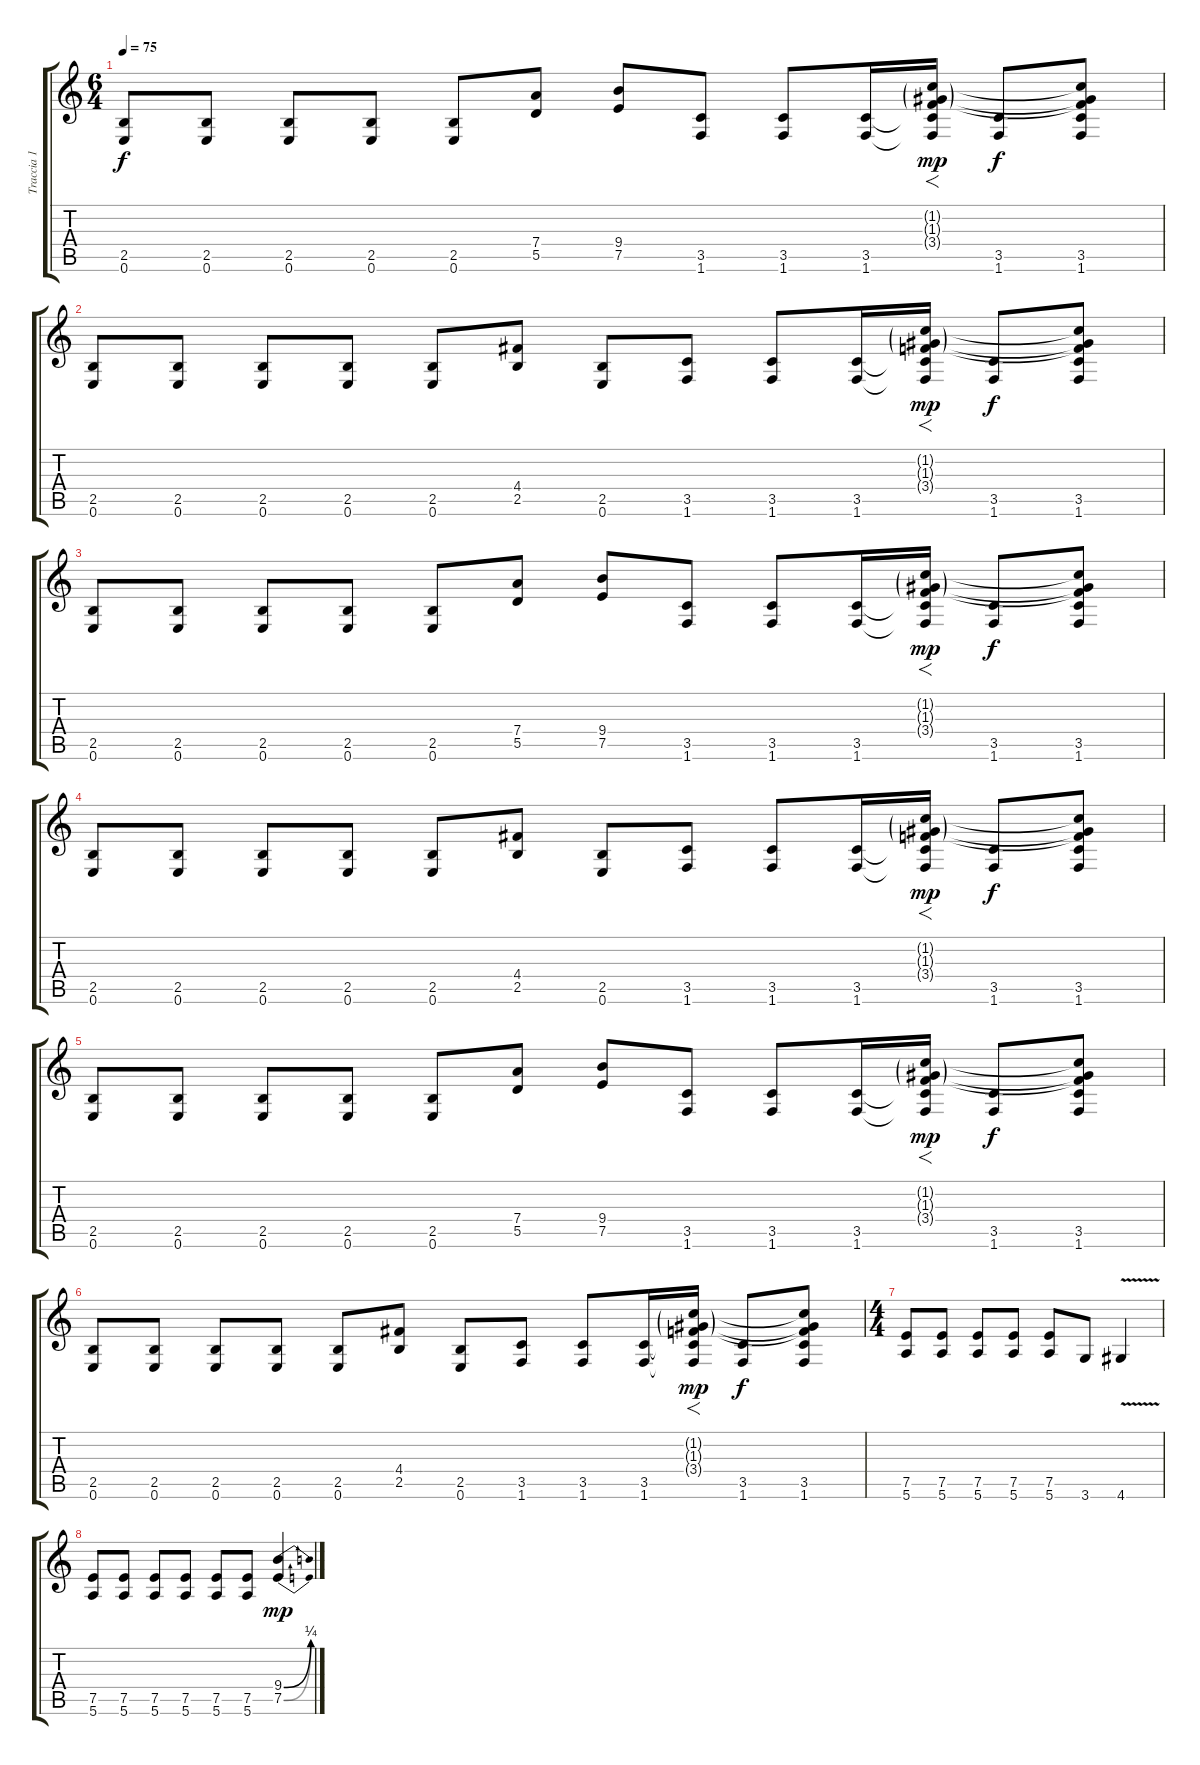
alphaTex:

\track ("Traccia 1" "Traccia 1") {instrument distortionguitar}
\staff {score tabs}
\tuning (E4 B3 G3 D3 A2 E2) {hide}
\ts (6 4)
\tempo 75
\clef g2
\ks c
(2.5 0.6).8{dy f} (2.5 0.6).8 (2.5 0.6).8 (2.5 0.6).8 (2.5 0.6).8 (7.4 5.5).8 (9.4 7.5).8 (3.5 1.6).8 (3.5 1.6).8 (3.5 1.6).16 (1.2{g} 1.3{g} 3.4{g} 3.5{t} 1.6{t}).16{f dy mp} (3.5 1.6).8{dy f} (1.2{t} 1.3{t} 3.4{t} 3.5 1.6).8 |
(2.5 0.6).8 (2.5 0.6).8 (2.5 0.6).8 (2.5 0.6).8 (2.5 0.6).8 (4.4 2.5).8 (2.5 0.6).8 (3.5 1.6).8 (3.5 1.6).8 (3.5 1.6).16 (1.2{g} 1.3{g} 3.4{g} 3.5{t} 1.6{t}).16{f dy mp} (3.5 1.6).8{dy f} (1.2{t} 1.3{t} 3.4{t} 3.5 1.6).8 |
(2.5 0.6).8 (2.5 0.6).8 (2.5 0.6).8 (2.5 0.6).8 (2.5 0.6).8 (7.4 5.5).8 (9.4 7.5).8 (3.5 1.6).8 (3.5 1.6).8 (3.5 1.6).16 (1.2{g} 1.3{g} 3.4{g} 3.5{t} 1.6{t}).16{f dy mp} (3.5 1.6).8{dy f} (1.2{t} 1.3{t} 3.4{t} 3.5 1.6).8 |
(2.5 0.6).8 (2.5 0.6).8 (2.5 0.6).8 (2.5 0.6).8 (2.5 0.6).8 (4.4 2.5).8 (2.5 0.6).8 (3.5 1.6).8 (3.5 1.6).8 (3.5 1.6).16 (1.2{g} 1.3{g} 3.4{g} 3.5{t} 1.6{t}).16{f dy mp} (3.5 1.6).8{dy f} (1.2{t} 1.3{t} 3.4{t} 3.5 1.6).8 |
(2.5 0.6).8 (2.5 0.6).8 (2.5 0.6).8 (2.5 0.6).8 (2.5 0.6).8 (7.4 5.5).8 (9.4 7.5).8 (3.5 1.6).8 (3.5 1.6).8 (3.5 1.6).16 (1.2{g} 1.3{g} 3.4{g} 3.5{t} 1.6{t}).16{f dy mp} (3.5 1.6).8{dy f} (1.2{t} 1.3{t} 3.4{t} 3.5 1.6).8 |
(2.5 0.6).8 (2.5 0.6).8 (2.5 0.6).8 (2.5 0.6).8 (2.5 0.6).8 (4.4 2.5).8 (2.5 0.6).8 (3.5 1.6).8 (3.5 1.6).8 (3.5 1.6).16 (1.2{g} 1.3{g} 3.4{g} 3.5{t} 1.6{t}).16{f dy mp} (3.5 1.6).8{dy f} (1.2{t} 1.3{t} 3.4{t} 3.5 1.6).8 |
\ts (4 4)
(7.5 5.6).8 (7.5 5.6).8 (7.5 5.6).8 (7.5 5.6).8 (7.5 5.6).8 3.6.8 4.6{v}.4 |
(7.5 5.6).8 (7.5 5.6).8 (7.5 5.6).8 (7.5 5.6).8 (7.5 5.6).8 (7.5 5.6).8 (9.4{be (bend 0 0 60 1)} 7.5{be (bend 0 0 60 1)}).4{dy mp}
